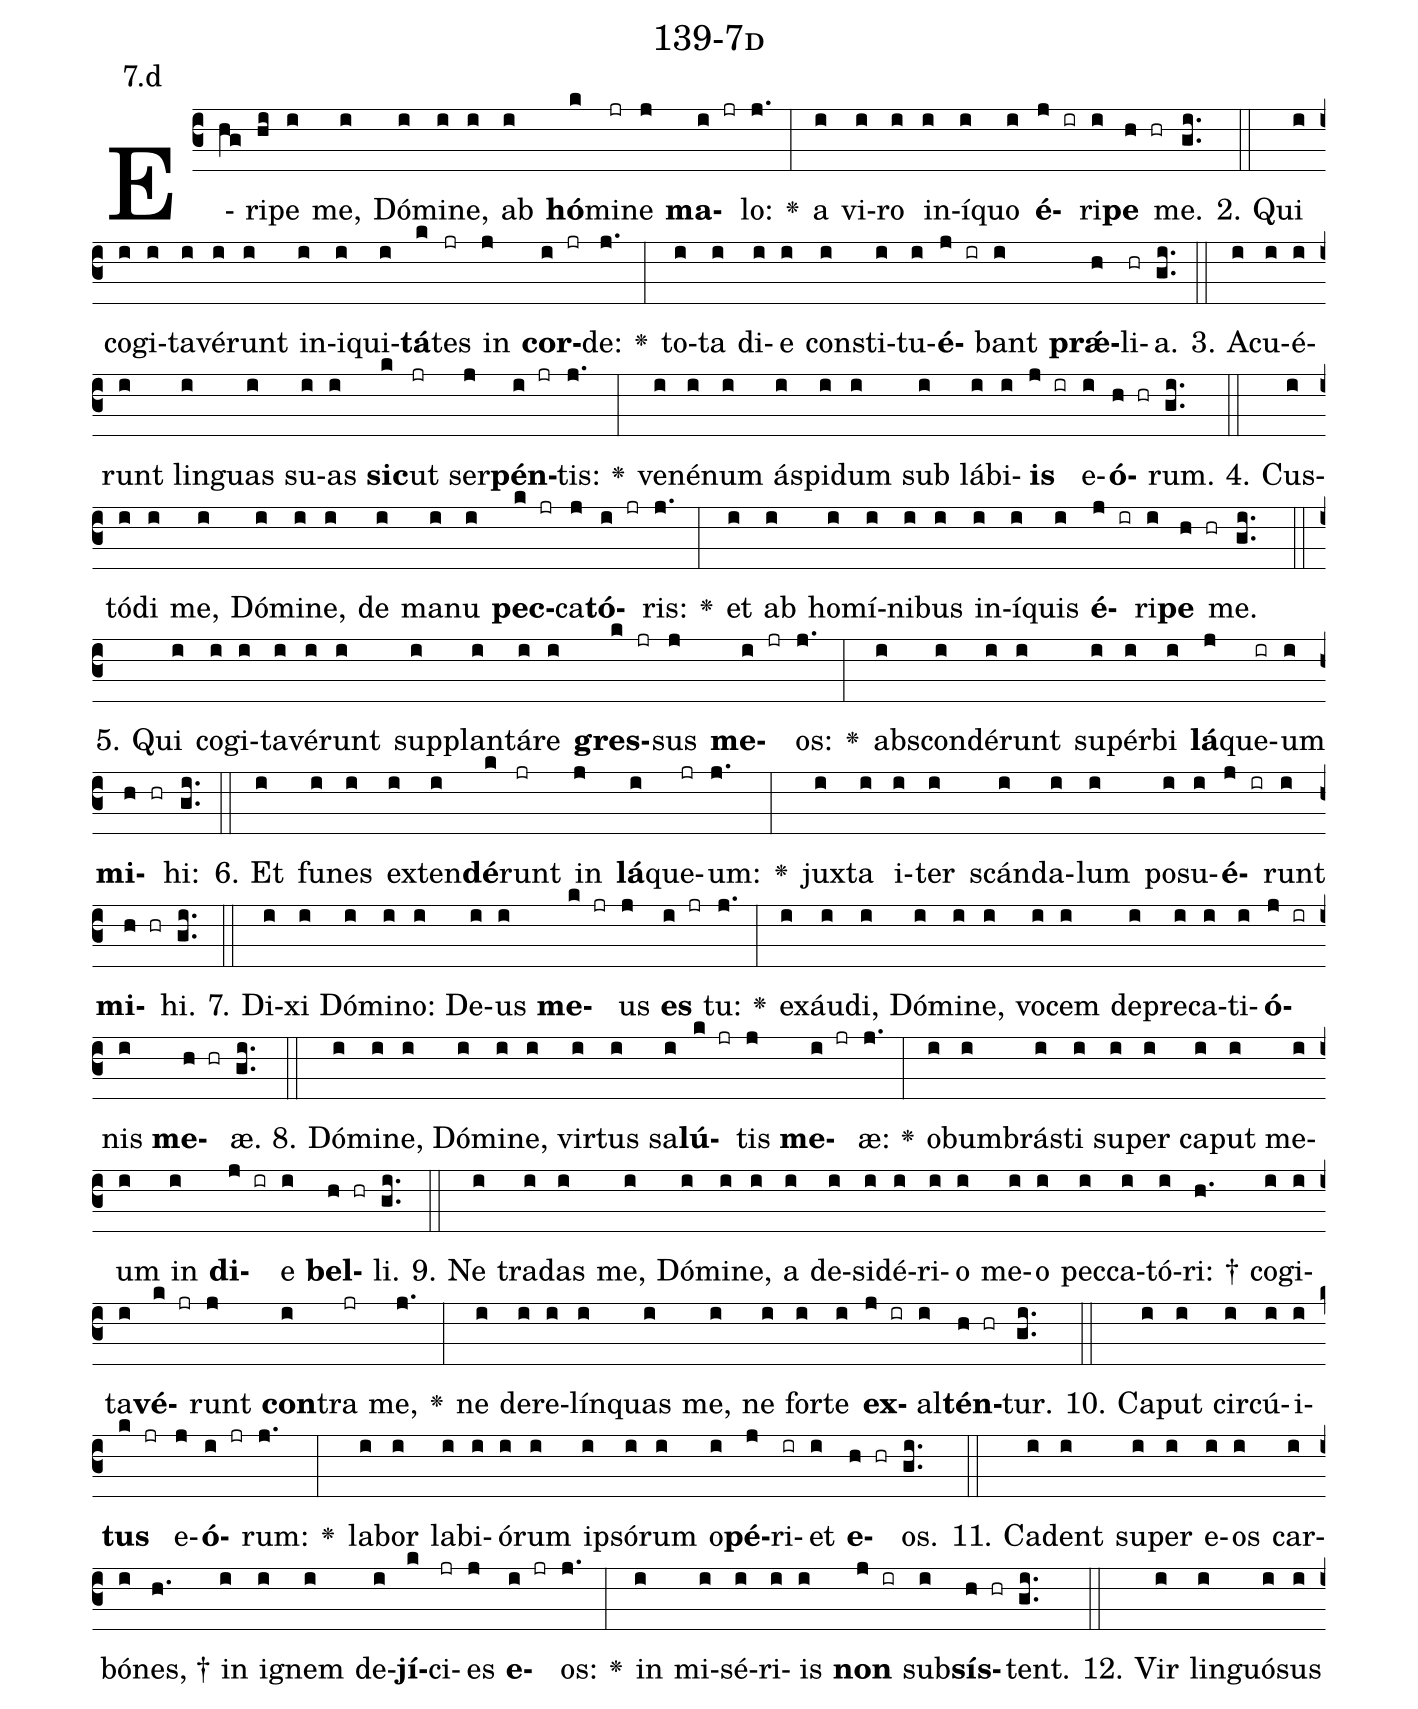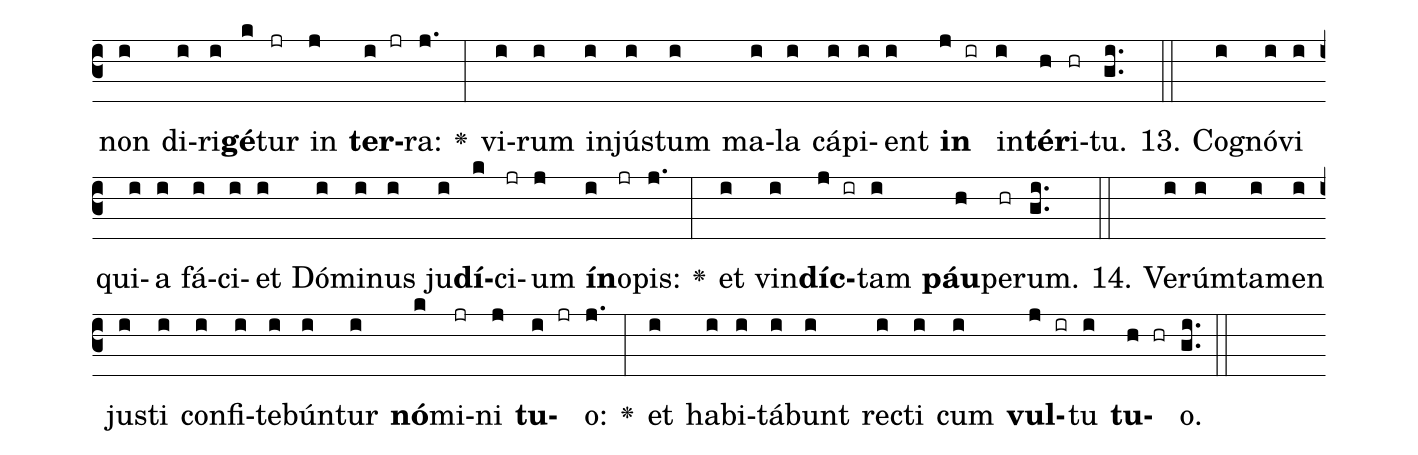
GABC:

name: 139-7d;
annotation: 7.d;
%%
(c3)E(hg)ri(hi)pe(i) me,(i) Dó(i)mi(i)ne,(i) ab(i) <b>hó</b>(k)mi(jr)ne(j) <b>ma</b>(i jr)lo:(j.) <v>\greheightstar</v>(:) a(i) vi(i)ro(i) in(i)í(i)quo(i) <b>é</b>(j ir)ri(i)<b>pe</b>(h hr) me.(gi..) (::)
2. Qui(i) co(i)gi(i)ta(i)vé(i)runt(i) in(i)i(i)qui(i)<b>tá</b>(k)tes(jr) in(j) <b>cor</b>(i jr)de:(j.) <v>\greheightstar</v>(:) to(i)ta(i) di(i)e(i) con(i)sti(i)tu(i)<b>é</b>(j ir)bant(i) <b>prǽ</b>(h)li(hr)a.(gi..) (::)
3. A(i)cu(i)é(i)runt(i) lin(i)guas(i) su(i)as(i) <b>sic</b>(k)ut(jr) ser(j)<b>pén</b>(i jr)tis:(j.) <v>\greheightstar</v>(:) ve(i)né(i)num(i) ás(i)pi(i)dum(i) sub(i) lá(i)bi(i)<b>is</b>(j ir) e(i)<b>ó</b>(h hr)rum.(gi..) (::)
4. Cus(i)tó(i)di(i) me,(i) Dó(i)mi(i)ne,(i) de(i) ma(i)nu(i) <b>pec</b>(k jr)ca(j)<b>tó</b>(i jr)ris:(j.) <v>\greheightstar</v>(:) et(i) ab(i) ho(i)mí(i)ni(i)bus(i) in(i)í(i)quis(i) <b>é</b>(j ir)ri(i)<b>pe</b>(h hr) me.(gi..) (::)
5. Qui(i) co(i)gi(i)ta(i)vé(i)runt(i) sup(i)plan(i)tá(i)re(i) <b>gres</b>(k jr)sus(j) <b>me</b>(i jr)os:(j.) <v>\greheightstar</v>(:) abs(i)con(i)dé(i)runt(i) su(i)pér(i)bi(i) <b>lá</b>(j)que(ir)um(i) <b>mi</b>(h hr)hi:(gi..) (::)
6. Et(i) fu(i)nes(i) ex(i)ten(i)<b>dé</b>(k)runt(jr) in(j) <b>lá</b>(i)que(jr)um:(j.) <v>\greheightstar</v>(:) jux(i)ta(i) i(i)ter(i) scán(i)da(i)lum(i) po(i)su(i)<b>é</b>(j ir)runt(i) <b>mi</b>(h hr)hi.(gi..) (::)
7. Di(i)xi(i) Dó(i)mi(i)no:(i) De(i)us(i) <b>me</b>(k jr)us(j) <b>es</b>(i jr) tu:(j.) <v>\greheightstar</v>(:) ex(i)áu(i)di,(i) Dó(i)mi(i)ne,(i) vo(i)cem(i) de(i)pre(i)ca(i)ti(i)<b>ó</b>(j ir)nis(i) <b>me</b>(h hr)æ.(gi..) (::)
8. Dó(i)mi(i)ne,(i) Dó(i)mi(i)ne,(i) vir(i)tus(i) sa(i)<b>lú</b>(k jr)tis(j) <b>me</b>(i jr)æ:(j.) <v>\greheightstar</v>(:) ob(i)um(i)brás(i)ti(i) su(i)per(i) ca(i)put(i) me(i)um(i) in(i) <b>di</b>(j ir)e(i) <b>bel</b>(h hr)li.(gi..) (::)
9. Ne(i) tra(i)das(i) me,(i) Dó(i)mi(i)ne,(i) a(i) de(i)si(i)dé(i)ri(i)o(i) me(i)o(i) pec(i)ca(i)tó(i)ri: †(h.) co(i)gi(i)ta(i)<b>vé</b>(k jr)runt(j) <b>con</b>(i)tra(jr) me,(j.) <v>\greheightstar</v>(:) ne(i) de(i)re(i)lín(i)quas(i) me,(i) ne(i) for(i)te(i) <b>ex</b>(j ir)al(i)<b>tén</b>(h hr)tur.(gi..) (::)
10. Ca(i)put(i) cir(i)cú(i)i(i)<b>tus</b>(k jr) e(j)<b>ó</b>(i jr)rum:(j.) <v>\greheightstar</v>(:) la(i)bor(i) la(i)bi(i)ó(i)rum(i) ip(i)só(i)rum(i) o(i)<b>pé</b>(j)ri(ir)et(i) <b>e</b>(h hr)os.(gi..) (::)
11. Ca(i)dent(i) su(i)per(i) e(i)os(i) car(i)bó(i)nes, †(h.) in(i) i(i)gnem(i) de(i)<b>jí</b>(k)ci(jr)es(j) <b>e</b>(i jr)os:(j.) <v>\greheightstar</v>(:) in(i) mi(i)sé(i)ri(i)is(i) <b>non</b>(j ir) sub(i)<b>sís</b>(h hr)tent.(gi..) (::)
12. Vir(i) lin(i)guó(i)sus(i) non(i) di(i)ri(i)<b>gé</b>(k)tur(jr) in(j) <b>ter</b>(i jr)ra:(j.) <v>\greheightstar</v>(:) vi(i)rum(i) in(i)jús(i)tum(i) ma(i)la(i) cá(i)pi(i)ent(i) <b>in</b>(j ir) in(i)<b>tér</b>(h)i(hr)tu.(gi..) (::)
13. Co(i)gnó(i)vi(i) qui(i)a(i) fá(i)ci(i)et(i) Dó(i)mi(i)nus(i) ju(i)<b>dí</b>(k)ci(jr)um(j) <b>ín</b>(i)o(jr)pis:(j.) <v>\greheightstar</v>(:) et(i) vin(i)<b>díc</b>(j ir)tam(i) <b>páu</b>(h)pe(hr)rum.(gi..) (::)
14. Ve(i)rúm(i)ta(i)men(i) jus(i)ti(i) con(i)fi(i)te(i)bún(i)tur(i) <b>nó</b>(k)mi(jr)ni(j) <b>tu</b>(i jr)o:(j.) <v>\greheightstar</v>(:) et(i) ha(i)bi(i)tá(i)bunt(i) rec(i)ti(i) cum(i) <b>vul</b>(j ir)tu(i) <b>tu</b>(h hr)o.(gi..) (::)
